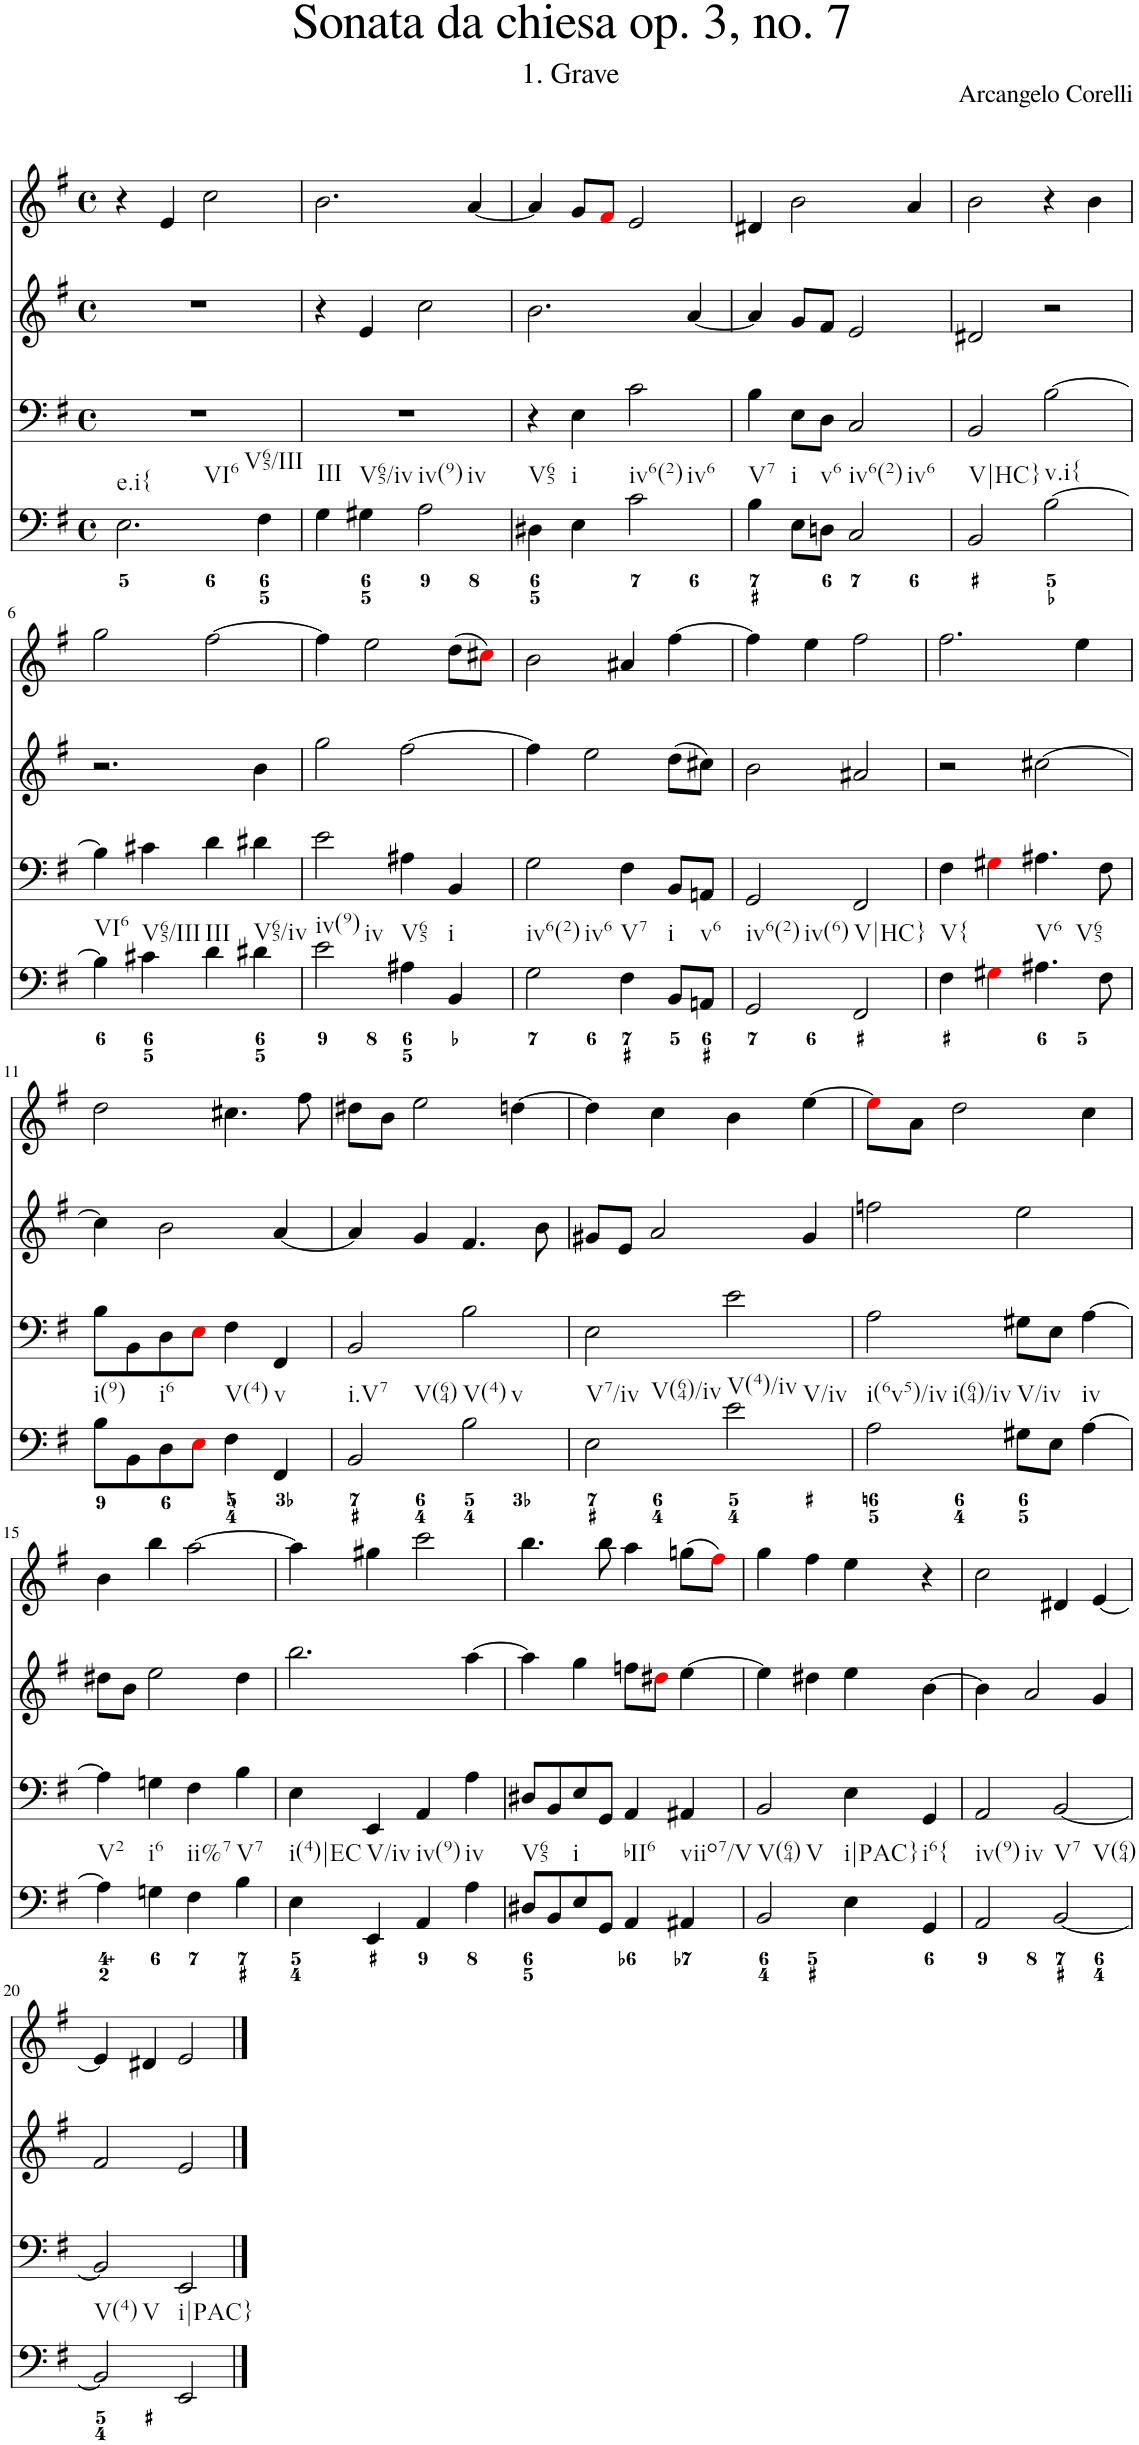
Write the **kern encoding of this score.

**kern	**kern	**kern	**kern
*part4	*part3	*part2	*part1
*staff4	*staff3	*staff2	*staff1
*I"Piano	*I"Piano	*I"Piano	*I"Piano
*I'Pno	*I'Pno	*I'Pno	*I'Pno
*clefF4	*clefF4	*clefG2	*clefG2
*k[f#]	*k[f#]	*k[f#]	*k[f#]
*e:	*e:	*e:	*e:
*M4/4	*M4/4	*M4/4	*M4/4
*met(c)	*met(c)	*met(c)	*met(c)
=1	=1	=1	=1
!LO:TX:b:t=e.i{	!	!	!
!LO:TX:b:t=VI6	!	!	!
2.E\	1r	1r	4r
.	.	.	4e/
.	.	.	2cc\
!LO:TX:b:t=V65/III	!	!	!
4F#\	.	.	.
=2	=2	=2	=2
!LO:TX:b:t=III	!	!	!
4G\	1r	4r	2.b\
!LO:TX:b:t=V65/iv	!	!	!
4G#X\	.	4e/	.
!LO:TX:b:t=iv(9)	!	!	!
!LO:TX:b:t=iv	!	!	!
2A\	.	2cc\	.
.	.	.	[4a/
=3	=3	=3	=3
!LO:TX:b:t=V65	!	!	!
4D#X\	4r	2.b\	4a/]
!LO:TX:b:t=i	!	!	!
4E\	4E\	.	8g/L
.	.	.	8f#i/J
!LO:TX:b:t=iv6(2)	!	!	!
!LO:TX:b:t=iv6	!	!	!
2c\	2c\	.	2e/
.	.	[4a/	.
=4	=4	=4	=4
!LO:TX:b:t=V7	!	!	!
4B\	4B\	4a/]	4d#X/
!LO:TX:b:t=i	!	!	!
8E\L	8E\L	8g/L	2b\
!LO:TX:b:t=v6	!	!	!
8Dn\J	8D\J	8f#/J	.
!LO:TX:b:t=iv6(2)	!	!	!
!LO:TX:b:t=iv6	!	!	!
2C/	2C/	2e/	.
.	.	.	4a/
=5	=5	=5	=5
!LO:TX:b:t=V|HC}	!	!	!
2BB/	2BB/	2d#X/	2b\
!LO:TX:b:t=v.i{	!	!	!
[2B\	[2B\	2r	4r
.	.	.	4b\
!!LO:LB:g=z
=6	=6	=6	=6
!LO:TX:b:t=VI6	!	!	!
4B\]	4B\]	2.r	2gg\
!LO:TX:b:t=V65/III	!	!	!
4c#X\	4c#X\	.	.
!LO:TX:b:t=III	!	!	!
4d\	4d\	.	[2ff#\
!LO:TX:b:t=V65/iv	!	!	!
4d#X\	4d#X\	4b\	.
=7	=7	=7	=7
!LO:TX:b:t=iv(9)	!	!	!
!LO:TX:b:t=iv	!	!	!
2e\	2e\	2gg\	4ff#\]
.	.	.	2ee\
!LO:TX:b:t=V65	!	!	!
4A#X\	4A#X\	[2ff#\	.
!LO:TX:b:t=i	!	!	!
4BB/	4BB/	.	(8dd\L
.	.	.	8cc#Xi\J)
=8	=8	=8	=8
!LO:TX:b:t=iv6(2)	!	!	!
!LO:TX:b:t=iv6	!	!	!
2G\	2G\	4ff#\]	2b\
.	.	2ee\	.
!LO:TX:b:t=V7	!	!	!
4F#\	4F#\	.	4a#X/
!LO:TX:b:t=i	!	!	!
8BB/L	8BB/L	(8dd\L	[4ff#\
!LO:TX:b:t=v6	!	!	!
8AAn/J	8AAn/J	8cc#X\J)	.
=9	=9	=9	=9
!LO:TX:b:t=iv6(2)	!	!	!
!LO:TX:b:t=iv(6)	!	!	!
2GG/	2GG/	2b\	4ff#\]
.	.	.	4ee\
!LO:TX:b:t=V|HC}	!	!	!
2FF#/	2FF#/	2a#X/	2ff#\
=10	=10	=10	=10
!LO:TX:b:t=V{	!	!	!
4F#\	4F#\	2r	2.ff#\
4G#Xi\	4G#Xi\	.	.
!LO:TX:b:t=V6	!	!	!
!LO:TX:b:t=V65	!	!	!
4.A#X\	4.A#X\	[2cc#X\	.
.	.	.	4ee\
8F#\	8F#\	.	.
!!LO:LB:g=z
=11	=11	=11	=11
!LO:TX:b:t=i(9)	!	!	!
8B\L	8B\L	4cc#\]	2dd\
8BB\	8BB\	.	.
!LO:TX:b:t=i6	!	!	!
8D\	8D\	2b\	.
8Ei\J	8Ei\J	.	.
!LO:TX:b:t=V(4)	!	!	!
4F#\	4F#\	.	4.cc#X\
!LO:TX:b:t=v	!	!	!
4FF#/	4FF#/	[4a/	.
.	.	.	8ff#\
=12	=12	=12	=12
!LO:TX:b:t=i.V7	!	!	!
!LO:TX:b:t=V(64)	!	!	!
2BB/	2BB/	4a/]	8dd#X\L
.	.	.	8b\J
.	.	4g/	2ee\
!LO:TX:b:t=V(4)	!	!	!
!LO:TX:b:t=v	!	!	!
2B\	2B\	4.f#/	.
.	.	.	[4ddn\
.	.	8b\	.
=13	=13	=13	=13
!LO:TX:b:t=V7/iv	!	!	!
!LO:TX:b:t=V(64)/iv	!	!	!
2E\	2E\	8g#X/L	4dd\]
.	.	8e/J	.
.	.	2a/	4cc\
!LO:TX:b:t=V(4)/iv	!	!	!
!LO:TX:b:t=V/iv	!	!	!
2e\	2e\	.	4b\
.	.	4g#/	[4ee\
=14	=14	=14	=14
!LO:TX:b:t=i(6v5)/iv	!	!	!
!LO:TX:b:t=i(64)/iv	!	!	!
2A\	2A\	2ffn\	8eei\L]
.	.	.	8a\J
.	.	.	2dd\
!LO:TX:b:t=V/iv	!	!	!
8G#X\L	8G#X\L	2ee\	.
8E\J	8E\J	.	.
!LO:TX:b:t=iv	!	!	!
[4A\	[4A\	.	4cc\
!!LO:LB:g=z
=15	=15	=15	=15
!LO:TX:b:t=V2	!	!	!
4A\]	4A\]	8dd#X\L	4b\
.	.	8b\J	.
!LO:TX:b:t=i6	!	!	!
4Gn\	4Gn\	2ee\	4bb\
!LO:TX:b:t=ii%7	!	!	!
4F#\	4F#\	.	[2aa\
!LO:TX:b:t=V7	!	!	!
4B\	4B\	4dd#\	.
=16	=16	=16	=16
!LO:TX:b:t=i(4)|EC	!	!	!
4E\	4E\	2.bb\	4aa\]
!LO:TX:b:t=V/iv	!	!	!
4EE/	4EE/	.	4gg#X\
!LO:TX:b:t=iv(9)	!	!	!
4AA/	4AA/	.	2ccc\
!LO:TX:b:t=iv	!	!	!
4A\	4A\	[4aa\	.
=17	=17	=17	=17
!LO:TX:b:t=V65	!	!	!
8D#X/L	8D#X/L	4aa\]	4.bb\
8BB/	8BB/	.	.
!LO:TX:b:t=i	!	!	!
8E/	8E/	4gg\	.
8GG/J	8GG/J	.	8bb\
!LO:TX:b:t=bII6	!	!	!
4AA/	4AA/	8ffn\L	4aa\
.	.	8dd#Xi\J	.
!LO:TX:b:t=viio7/V	!	!	!
4AA#X/	4AA#X/	[4ee\	(8ggn\L
.	.	.	8ff#i\J)
=18	=18	=18	=18
!LO:TX:b:t=V(64)	!	!	!
!LO:TX:b:t=V	!	!	!
2BB/	2BB/	4ee\]	4gg\
.	.	4dd#X\	4ff#\
!LO:TX:b:t=i|PAC}	!	!	!
4E\	4E\	4ee\	4ee\
!LO:TX:b:t=i6{	!	!	!
4GG/	4GG/	[4b\	4r
=19	=19	=19	=19
!LO:TX:b:t=iv(9)	!	!	!
!LO:TX:b:t=iv	!	!	!
2AA/	2AA/	4b\]	2cc\
.	.	2a/	.
!LO:TX:b:t=V7	!	!	!
!LO:TX:b:t=V(64)	!	!	!
[2BB/	[2BB/	.	4d#X/
.	.	4g/	[4e/
!!LO:LB:g=z
=20	=20	=20	=20
!LO:TX:b:t=V(4)	!	!	!
!LO:TX:b:t=V	!	!	!
2BB/]	2BB/]	2f#/	4e/]
.	.	.	4d#X/
!LO:TX:b:t=i|PAC}	!	!	!
2EE/	2EE/	2e/	2e/
==	==	==	==
*-	*-	*-	*-
